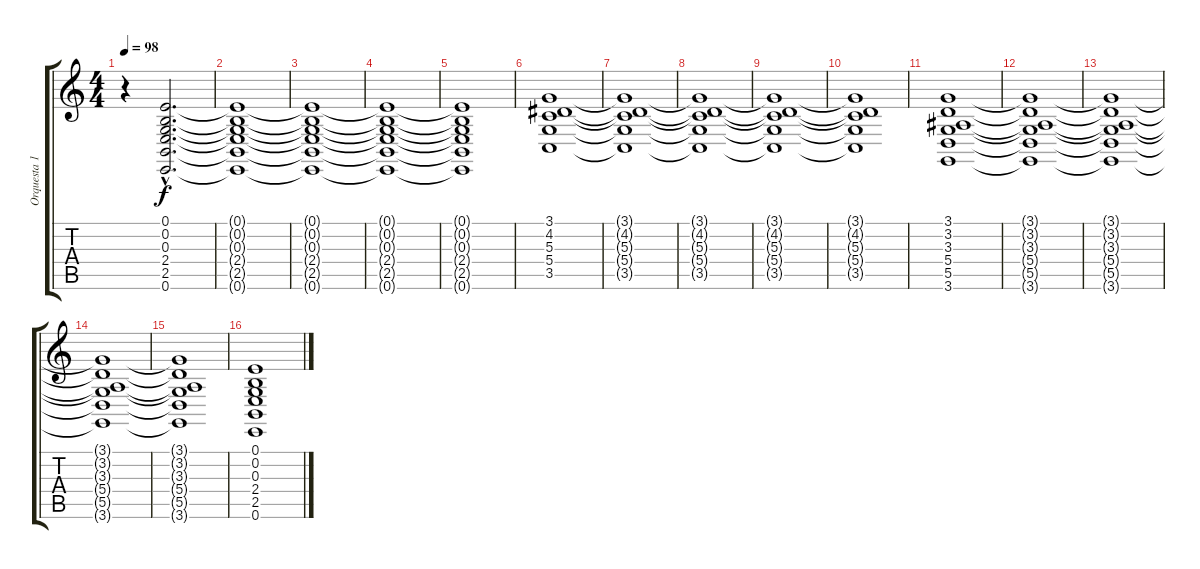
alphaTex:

\track ("Orquesta 1" "Orquesta 1") {instrument stringensemble1}
\staff {score tabs}
\tuning (E4 B3 G3 D3 A2 E2) {hide}
\ts (4 4)
\tempo 98
\clef g2
\ks c
r.4{dy f volume 0 instrument stringensemble1} (0.1{hac} 0.2{hac} 0.3{hac} 2.4{hac} 2.5{hac} 0.6{hac}).2{d volume 9 instrument stringensemble1} |
(0.1{t} 0.2{t} 0.3{t} 2.4{t} 2.5{t} 0.6{t}).1 |
(0.1{t} 0.2{t} 0.3{t} 2.4{t} 2.5{t} 0.6{t}).1 |
(0.1{t} 0.2{t} 0.3{t} 2.4{t} 2.5{t} 0.6{t}).1 |
(0.1{t} 0.2{t} 0.3{t} 2.4{t} 2.5{t} 0.6{t}).1 |
(3.1 4.2 5.3 5.4 3.5).1 |
(3.1{t} 4.2{t} 5.3{t} 5.4{t} 3.5{t}).1 |
(3.1{t} 4.2{t} 5.3{t} 5.4{t} 3.5{t}).1 |
(3.1{t} 4.2{t} 5.3{t} 5.4{t} 3.5{t}).1 |
(3.1{t} 4.2{t} 5.3{t} 5.4{t} 3.5{t}).1 |
(3.1 3.2 3.3 5.4 5.5 3.6).1 |
(3.1{t} 3.2{t} 3.3{t} 5.4{t} 5.5{t} 3.6{t}).1 |
(3.1{t} 3.2{t} 3.3{t} 5.4{t} 5.5{t} 3.6{t}).1 |
(3.1{t} 3.2{t} 3.3{t} 5.4{t} 5.5{t} 3.6{t}).1 |
(3.1{t} 3.2{t} 3.3{t} 5.4{t} 5.5{t} 3.6{t}).1 |
(0.1 0.2 0.3 2.4 2.5 0.6).1
